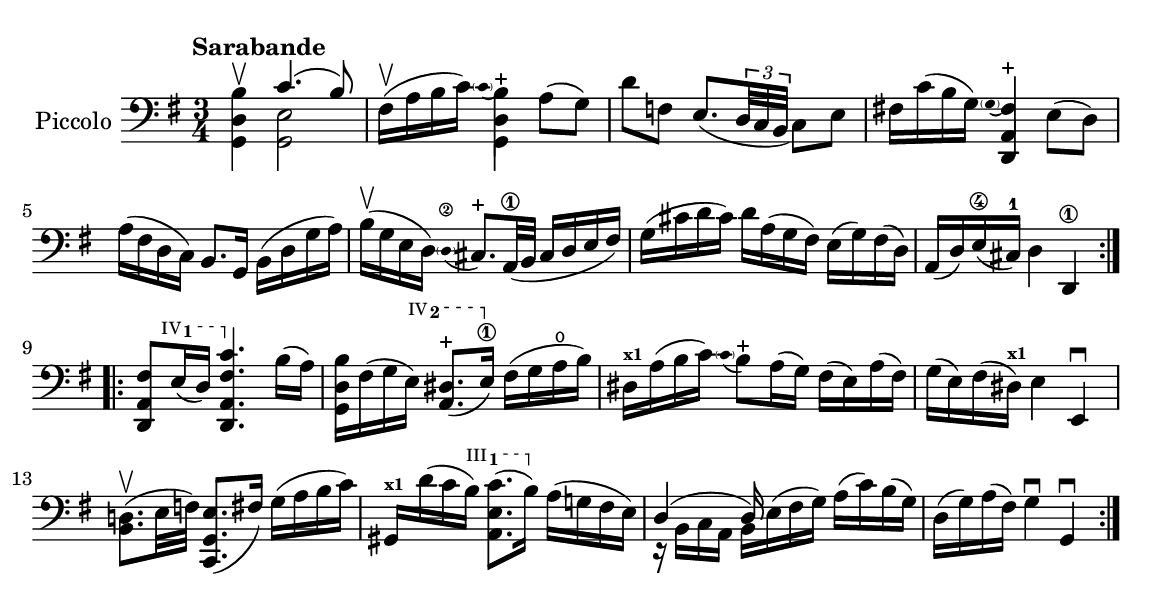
#(set-global-staff-size 21)

\version "2.24.0"

\header {
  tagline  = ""
}

\language "italiano"

% iPad Pro 12.9

\paper {
  paper-width  = 195\mm
  paper-height = 260\mm
 % indent = #0
  page-count = #1
  line-width = #184
  print-page-number = ##f
  ragged-last-bottom = ##t
  ragged-bottom = ##f
%  ragged-last = ##t
}

% function parentheAll allows for accidental symbol to be included in parentheses
%
parentheAll = #(define-music-function (note) (ly:music?)
#{
  \once \override Parentheses.font-size = #-1
  \once \override Parentheses.stencil = #(lambda (grob)
       (let* ((acc (ly:grob-object (ly:grob-parent grob Y) 'accidental-grob))
              (dot (ly:grob-object (ly:grob-parent grob Y) 'dot)))
         (if (not (null? acc)) (ly:pointer-group-interface::add-grob grob 'elements acc))
         (if (not (null? dot)) (ly:pointer-group-interface::add-grob grob 'elements dot))
         (parentheses-interface::print grob)))
  \parenthesize $note
#})

% \phrasingSlurDashed
% \SlurDashed
% \slurSolid

startModernBarre =
#(define-event-function (fretnum partial)
   (number? number?)
    #{
      \tweak bound-details.left.text
        \markup
          \teeny \concat {
          #(format #f "~@r" fretnum)
          \hspace #.2
          \lower #.3 \small \bold \fontsize #-2 #(number->string partial)
          \hspace #.5
        }
      \tweak font-size -1
      \tweak font-shape #'upright
      \tweak style #'dashed-line
      \tweak dash-fraction #0.3
      \tweak dash-period #1
      \tweak bound-details.left.stencil-align-dir-y #0.35
      \tweak bound-details.left.padding 2.5 % was 0.25
      \tweak bound-details.left.attach-dir -1
      \tweak bound-details.left-broken.text ##f
      \tweak bound-details.left-broken.attach-dir -1
      %% adjust the numeric values to fit your needs:
      \tweak bound-details.left-broken.padding 0.5 %% was 1.5
      \tweak bound-details.right-broken.padding 0
      \tweak bound-details.right.padding 0.25
      \tweak bound-details.right.attach-dir 2
      \tweak bound-details.right-broken.text ##f
      \tweak bound-details.right.text
        \markup
          \with-dimensions #'(0 . 0) #'(-.3 . 0) %% was (0 . -1)
          \draw-line #'(0 . -1)
      \startTextSpan
   #})

stopBarre = \stopTextSpan

\score {
  \new Staff \with{instrumentName=#"Piccolo"}{
    \set fingeringOrientations = #'(left)
    \override Beam.auto-knee-gap = #2
    \override Hairpin.to-barline = ##f

    \tempo "Sarabande"
    \time 3/4
    \key sol \major
    \clef "bass"

    \repeat volta 2 {
    | <<sol,4 re4 si4\upbow>> <<{do'4.( si8)}\\{<<sol,2 mi2>>}>>
    | fad16(\upbow la16 si16 do'16) 
      \appoggiatura {\hide Stem \parenthesize do'4 \undo \hide Stem}
      %<<sol,4 re4 si4-+>>
      <<{si4-+}\\{<<{\stemDown re4}\\{sol,4}>>}>>
      \stemNeutral la8( sol8)
    | re'8 fa8 mi8._(
      \tuplet 3/2 {re32 do32 si,32}
      do8) mi8
    | fad!16 do'16( si16 sol16) 
      \appoggiatura {\hide Stem \parenthesize sol4 \undo \hide Stem}
      <<{fad4-+}\\{<<{la,4}\\{\stemUp re,4}>>}>> \stemNeutral
      mi8( re8)
    | la16( fad16 re16 do16) si,8. sol,16
      si,16( re16 sol16 la16)
    | si16(\upbow sol16 mi16 re16) 
      \stemUp
      \appoggiatura {\hide Stem \parenthesize re4\2 \undo \hide Stem} dod8.-+ la,32\1( si,32
      dod16 re16 mi16 fad16)
      \stemNeutral
    | sol16( dod'16 re'16 dod'16) re'16 la16( sol16 fad16)
      mi16( sol16) fad16( re16)
    | la,16( re16) mi16(\4 dod16)-1 
      re4 re,4\1 
    }

    \repeat volta 2 {
    | <<re,8 la,8 \startModernBarre #4 #1 fad8>> mi16( re16) <<re,4. \stopBarre la,4. fad4. do'4.>>
      si16( la16)
    | <<sol,16 re16 si16>> fad16( sol16 \startModernBarre #4 #2 mi16) <<la,8. red8.(-+>> mi16)\1\stopBarre
      fad16( sol16 la16\open si16)
    | red16^\markup{\teeny\bold x1} la16( si16 do'16) 
      \appoggiatura {\hide Stem \parenthesize do'4 \undo \hide Stem}  
      si8-+ 
      la16( sol16)
      fad16( mi16) la16( fad16)
    | sol16( mi16) fad16( red16)^\markup{\bold\teeny x1} mi4 mi,4\downbow
    | <<si,8. re!8.(\upbow>> mi32 fa32) <<do,8. sol,8. mi8.(>> fad16)
      sol16( la16 si16 do'16)
    | sold,16^\markup{\bold\teeny x1} re'16( do'16 \startModernBarre #3 #1 si16) <<la,8. mi8. do'8.(>> si16)\stopBarre
      la16( sol!16 fad16 mi16)
    | <<{re4( re16)}\\{r16 si,16 do16 la,16 si,16 mi16^( fad16 sol16)}>>
      la16( do'16) si16( sol16)
    | re16( sol16) la16( fad16) sol4\downbow sol,4\downbow
    }
  }
}
